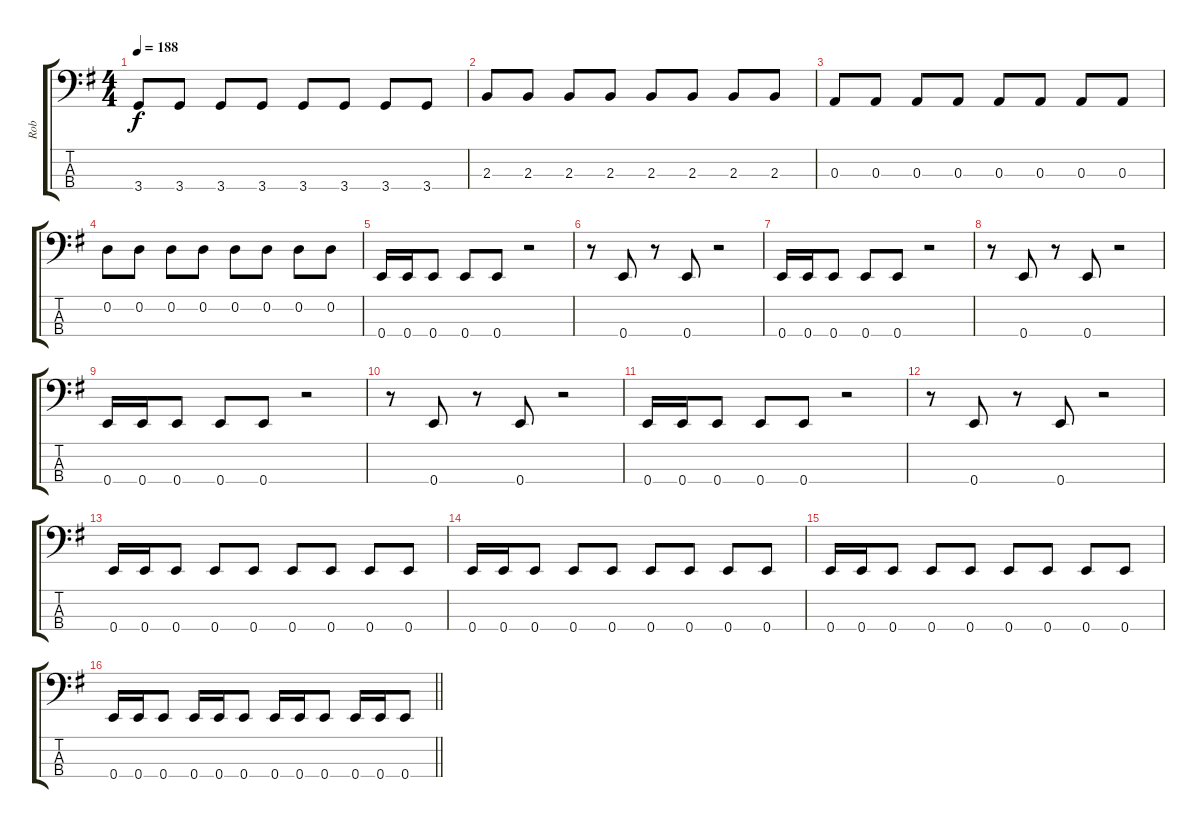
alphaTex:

\track ("Rob" "Rob") {instrument electricbassfinger}
\staff {score tabs}
\tuning (G2 D2 A1 E1) {hide}
\ts (4 4)
\tempo 188
\clef f4
\ks eminor
3.4.8{dy f} 3.4.8 3.4.8 3.4.8 3.4.8 3.4.8 3.4.8 3.4.8 |
2.3.8 2.3.8 2.3.8 2.3.8 2.3.8 2.3.8 2.3.8 2.3.8 |
0.3.8 0.3.8 0.3.8 0.3.8 0.3.8 0.3.8 0.3.8 0.3.8 |
0.2.8 0.2.8 0.2.8 0.2.8 0.2.8 0.2.8 0.2.8 0.2.8 |
0.4.16 0.4.16 0.4.8 0.4.8 0.4.8 r.2 |
r.8 0.4.8 r.8 0.4.8 r.2 |
0.4.16 0.4.16 0.4.8 0.4.8 0.4.8 r.2 |
r.8 0.4.8 r.8 0.4.8 r.2 |
0.4.16 0.4.16 0.4.8 0.4.8 0.4.8 r.2 |
r.8 0.4.8 r.8 0.4.8 r.2 |
0.4.16 0.4.16 0.4.8 0.4.8 0.4.8 r.2 |
r.8 0.4.8 r.8 0.4.8 r.2 |
0.4.16 0.4.16 0.4.8 0.4.8 0.4.8 0.4.8 0.4.8 0.4.8 0.4.8 |
0.4.16 0.4.16 0.4.8 0.4.8 0.4.8 0.4.8 0.4.8 0.4.8 0.4.8 |
0.4.16 0.4.16 0.4.8 0.4.8 0.4.8 0.4.8 0.4.8 0.4.8 0.4.8 |
\barLineRight lightlight
0.4.16 0.4.16 0.4.8 0.4.16 0.4.16 0.4.8 0.4.16 0.4.16 0.4.8 0.4.16 0.4.16 0.4.8
